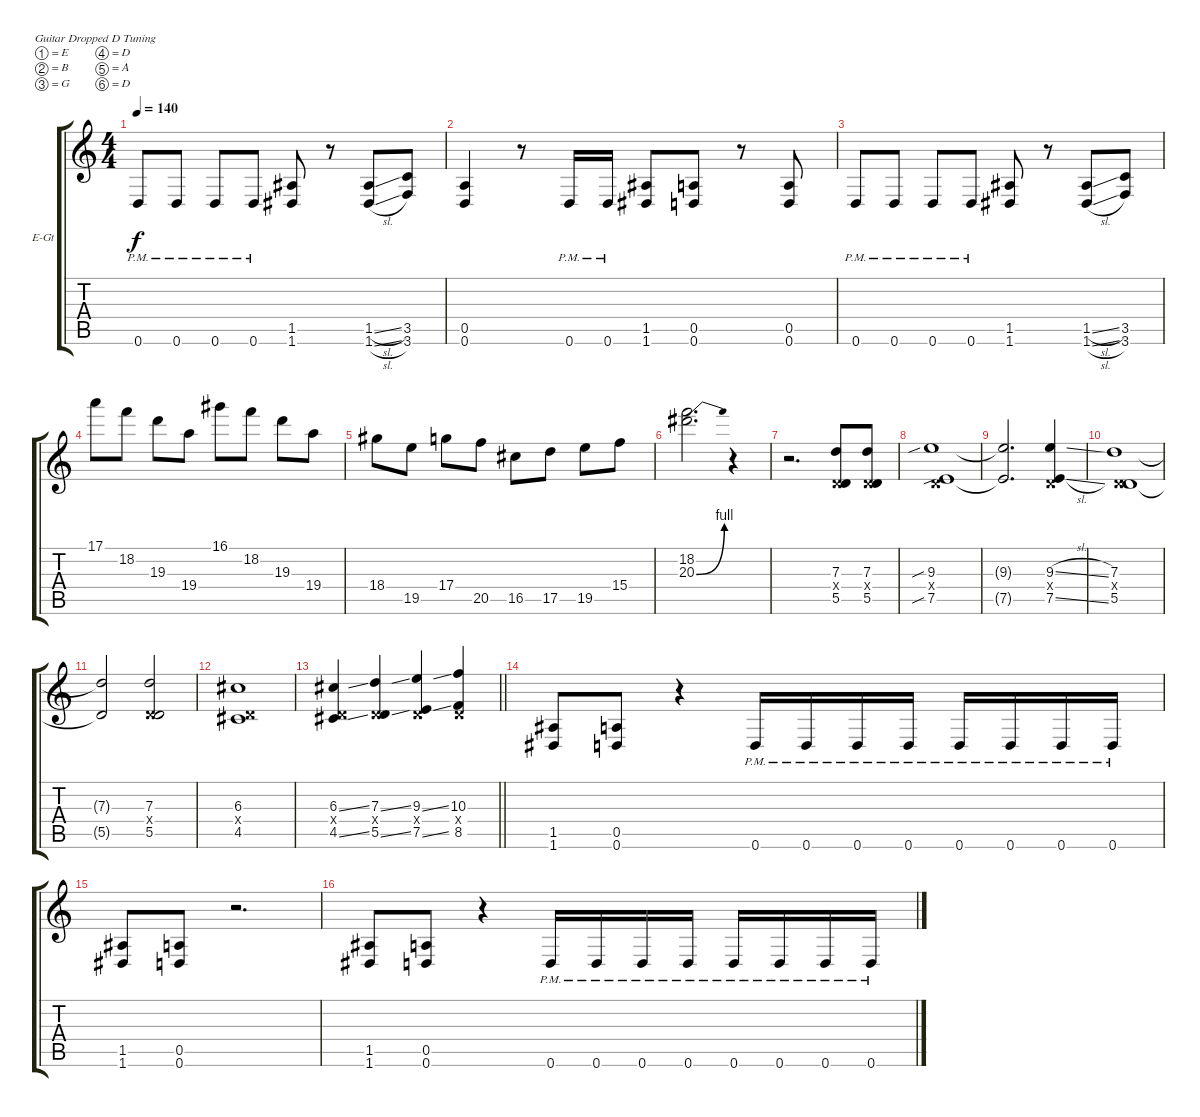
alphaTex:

\bracketExtendMode groupsimilarinstruments
\firstSystemTrackNameOrientation horizontal
\otherSystemsTrackNameOrientation horizontal
\track ("Lead Guitar" "E-Gt") {instrument distortionguitar}
\staff {score tabs}
\tuning (E4 B3 G3 D3 A2 D2)
\ts (4 4)
\tempo 140
\clef g2
\ks c
0.6{pm}.8{dy f} 0.6{pm}.8 0.6{pm}.8 0.6{pm}.8 (1.5 1.6).8 r.8 (1.5{sl} 1.6{sl}).8 (3.5 3.6).8 |
(0.5 0.6).4 r.8 0.6{pm}.16 0.6{pm}.16 (1.5 1.6).8 (0.5 0.6).8 r.8 (0.5 0.6).8 |
0.6{pm}.8 0.6{pm}.8 0.6{pm}.8 0.6{pm}.8 (1.5 1.6).8 r.8 (1.5{sl} 1.6{sl}).8 (3.5 3.6).8 |
17.1.8 18.2.8 19.3.8 19.4.8 16.1.8 18.2.8 19.3.8 19.4.8 |
18.4.8 19.5.8 17.4.8 20.5.8 16.5.8 17.5.8 19.5.8 15.4.8 |
(18.2 20.3{be (bend 0 0 60 4)}).2{d} r.4 |
r.2{d} (7.3 0.4{x} 5.5).8 (7.3 0.4{x} 5.5).8 |
(9.3{sib} 0.4{x} 7.5{sib}).1 |
(9.3{t} 7.5{t}).2{d} (9.3{sl} 0.4{x} 7.5{sl}).4 |
(7.3 0.4{x} 5.5).1 |
(7.3{t} 5.5{t}).2 (7.3 0.4{x} 5.5).2 |
(6.3 0.4{x} 4.5).1 |
\barLineRight lightlight
(6.3{ss} 0.4{x} 4.5{ss}).4 (7.3{ss} 0.4{x} 5.5{ss}).4 (9.3{ss} 0.4{x} 7.5{ss}).4 (10.3 0.4{x} 8.5).4 |
(1.5 1.6).8 (0.5 0.6).8 r.4 0.6{pm}.16 0.6{pm}.16 0.6{pm}.16 0.6{pm}.16 0.6{pm}.16 0.6{pm}.16 0.6{pm}.16 0.6{pm}.16 |
(1.5 1.6).8 (0.5 0.6).8 r.2{d} |
(1.5 1.6).8 (0.5 0.6).8 r.4 0.6{pm}.16 0.6{pm}.16 0.6{pm}.16 0.6{pm}.16 0.6{pm}.16 0.6{pm}.16 0.6{pm}.16 0.6{pm}.16
